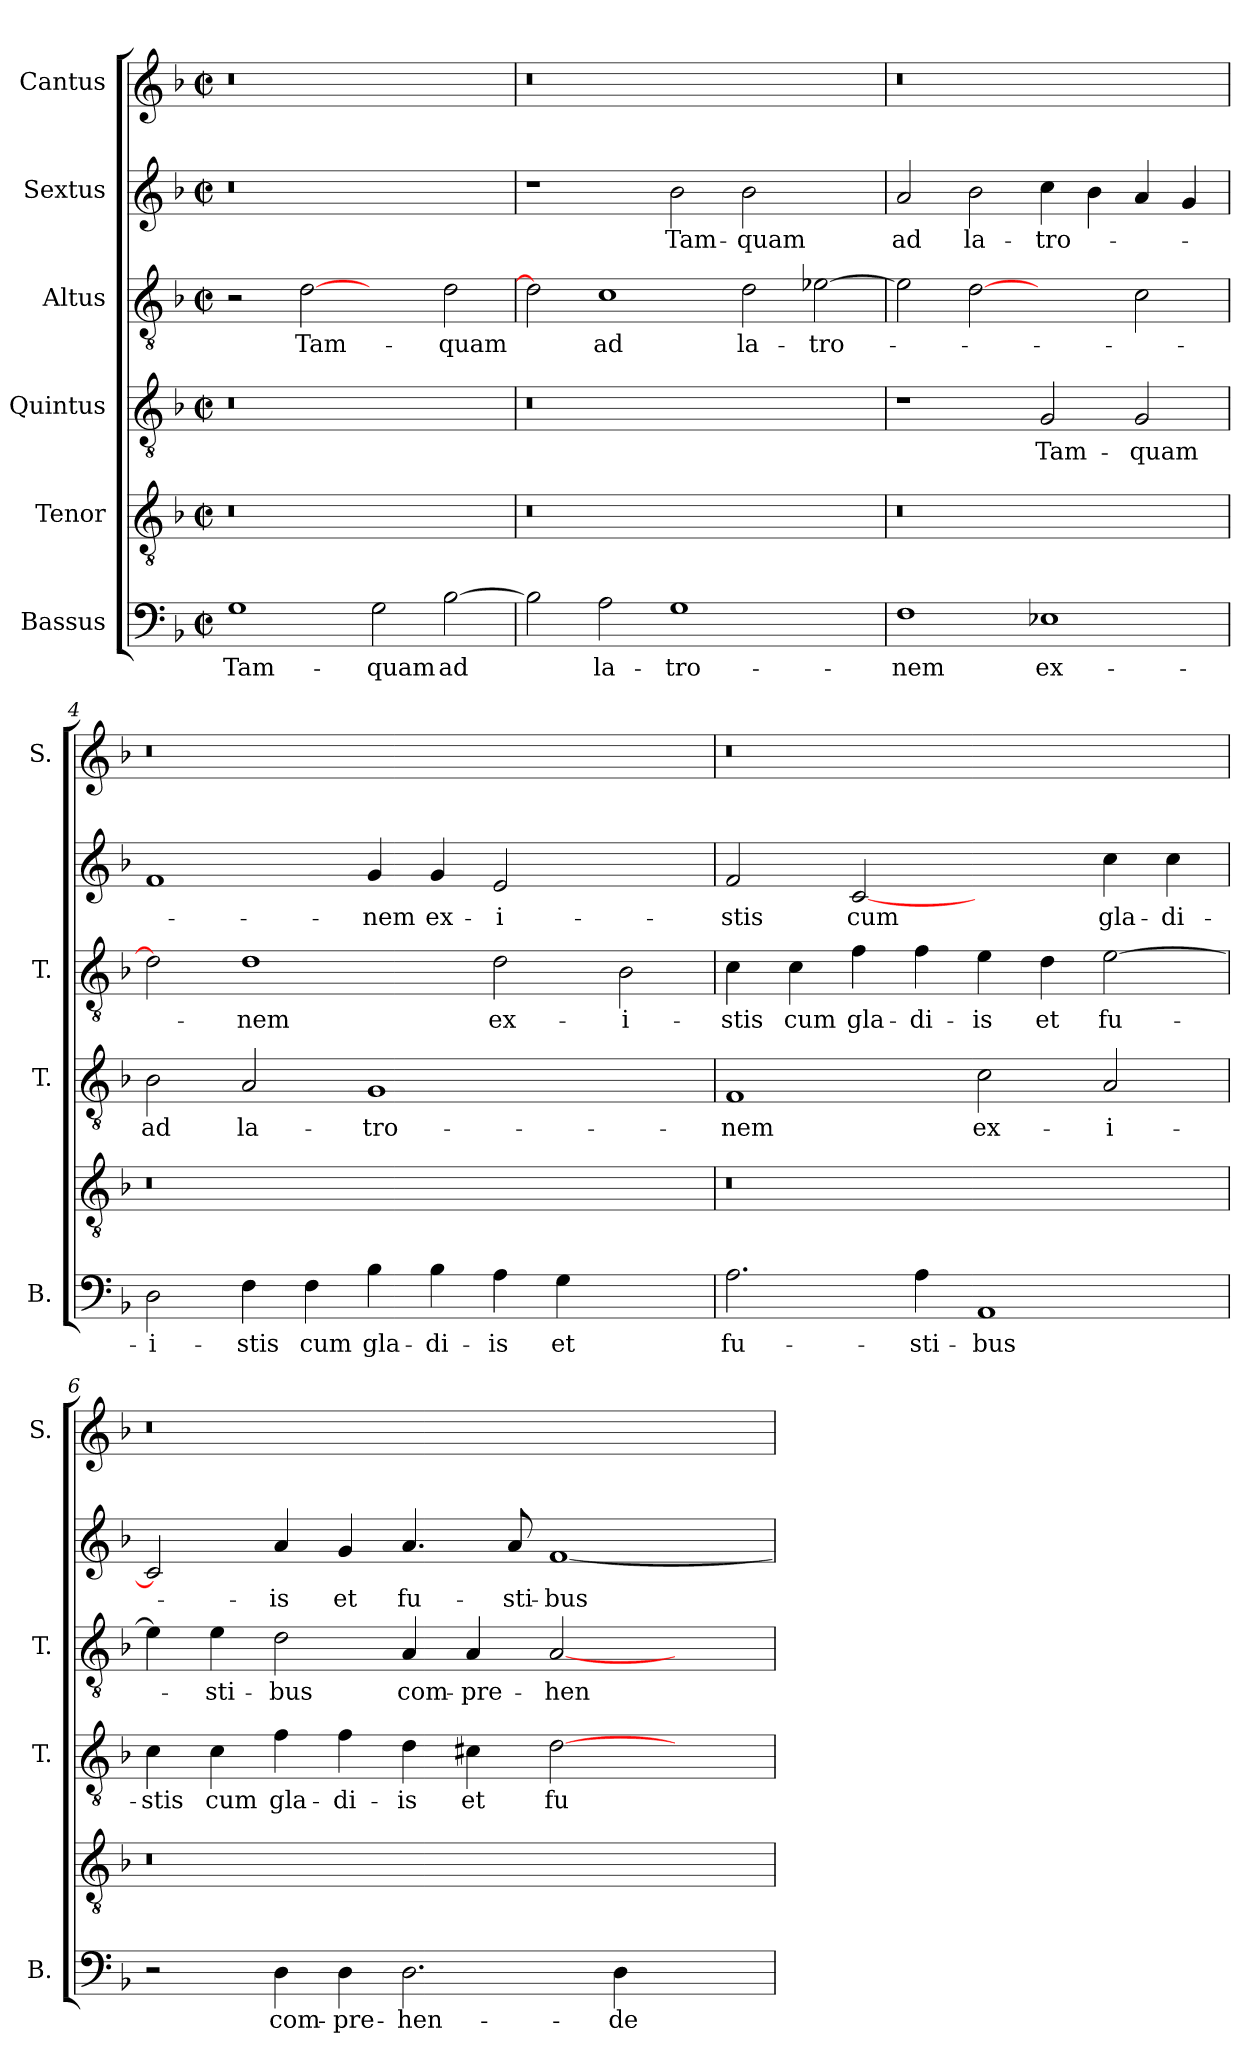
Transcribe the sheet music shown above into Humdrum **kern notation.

**kern	**text	**kern	**kern	**text	**kern	**text	**kern	**text	**kern
*part6	*part6	*part5	*part4	*part4	*part3	*part3	*part2	*part2	*part1
*staff6	*staff6	*staff5	*staff4	*staff4	*staff3	*staff3	*staff2	*staff2	*staff1
*I"Bassus	*	*I"Tenor	*I"Quintus	*	*I"Altus	*	*I"Sextus	*	*I"Cantus
*I'B.	*	*	*I'T.	*	*I'T.	*	*	*	*I'S.
*clefF4	*	*clefGv2	*clefGv2	*	*clefGv2	*	*clefG2	*	*clefG2
*k[b-]	*	*k[b-]	*k[b-]	*	*k[b-]	*	*k[b-]	*	*k[b-]
*F:	*	*F:	*F:	*	*F:	*	*F:	*	*F:
*M2/2	*	*M2/2	*M2/2	*	*M2/2	*	*M2/2	*	*M2/2
*met(c|)	*	*met(c|)	*met(c|)	*	*met(c|)	*	*met(c|)	*	*met(c|)
=1	=1	=1	=1	=1	=1	=1	=1	=1	=1
!	!	!LO:N:vis=0	!LO:N:vis=0	!	!	!	!LO:N:vis=0	!	!LO:N:vis=0
1G\	Tam-	1r	1r	.	2r	.	1r	.	1r
.	.	.	.	.	[2d\	Tam-	.	.	.
2G\	-quam	1ryy	1ryy	.	2ryy	.	1ryy	.	1ryy
[2B-\	ad	.	.	.	2d\	-quam	.	.	.
=2	=2	=2	=2	=2	=2	=2	=2	=2	=2
!	!	!LO:N:vis=0	!LO:N:vis=0	!	!	!	!	!	!LO:N:vis=0
2B-\]	.	1r	1r	.	2d\]	.	1r	.	1r
2A\	la-	.	.	.	1c\	ad	.	.	.
1G\	-tro-	1ryy	1ryy	.	.	.	2b-\	Tam-	1ryy
.	.	.	.	.	2d\	la-	2b-\	-quam	.
2ryy	.	2ryy	2ryy	.	[2e-X\	-tro-	2ryy	.	2ryy
=3	=3	=3	=3	=3	=3	=3	=3	=3	=3
!	!	!LO:N:vis=0	!	!	!	!	!	!	!LO:N:vis=0
1F\	-nem	1r	1r	.	2e-\]	.	2a/	ad	1r
.	.	.	.	.	[2d\	.	2b-\	la-	.
1E-X\	ex-	1ryy	2G/	Tam-	2ryy	.	4cc\	-tro-	1ryy
.	.	.	.	.	.	.	4b-\	.	.
.	.	.	2G/	-quam	2c\	.	4a/	.	.
.	.	.	.	.	.	.	4g/	.	.
=4	=4	=4	=4	=4	=4	=4	=4	=4	=4
!	!	!LO:N:vis=0	!	!	!	!	!	!	!LO:N:vis=0
2D\	-i-	1r	2B-\	ad	2d\]	.	1f/	.	1r
4F\	-stis	.	2A/	la-	1d\	-nem	.	.	.
4F\	cum	.	.	.	.	.	.	.	.
4B-\	gla-	1ryy	1G/	-tro-	.	.	4g/	-nem	1ryy
4B-\	-di-	.	.	.	.	.	4g/	ex-	.
4A\	-is	.	.	.	2d\	ex-	2e/	-i-	.
4G\	et	.	.	.	.	.	.	.	.
2ryy	.	2ryy	2ryy	.	2B-\	-i-	2ryy	.	2ryy
=5	=5	=5	=5	=5	=5	=5	=5	=5	=5
!	!	!LO:N:vis=0	!	!	!	!	!	!	!LO:N:vis=0
2.A\	fu-	1r	1F/	-nem	4c\	-stis	2f/	-stis	1r
.	.	.	.	.	4c\	cum	.	.	.
.	.	.	.	.	4f\	gla-	[2c/	cum	.
4A\	-sti-	.	.	.	4f\	-di-	.	.	.
1AA/	-bus	1ryy	2c\	ex-	4e\	-is	2ryy	.	1ryy
.	.	.	.	.	4d\	et	.	.	.
.	.	.	2A/	-i-	[2e\	fu-	4cc\	gla-	.
.	.	.	.	.	.	.	4cc\	-di-	.
=6	=6	=6	=6	=6	=6	=6	=6	=6	=6
!	!	!LO:N:vis=0	!	!	!	!	!	!	!LO:N:vis=0
2r	.	1r	4c\	-stis	4e\]	.	2c/]	.	1r
.	.	.	4c\	cum	4e\	-sti-	.	.	.
4D\	com-	.	4f\	gla-	2d\	-bus	4a/	-is	.
4D\	-pre-	.	4f\	-di-	.	.	4g/	et	.
2.D\	-hen-	1ryy	4d\	-is	4A/	com-	4.a/	fu-	1ryy
.	.	.	4c#X\	et	4A/	-pre-	.	.	.
.	.	.	.	.	.	.	8a/	-sti-	.
.	.	.	[2d\	fu-	[2A/	-hen-	[1f/	-bus	.
4D\	-de-	.	.	.	.	.	.	.	.
2ryy	.	2ryy	2ryy	.	2ryy	.	.	.	2ryy
=	=	=	=	=	=	=	=	=	=
*-	*-	*-	*-	*-	*-	*-	*-	*-	*-
